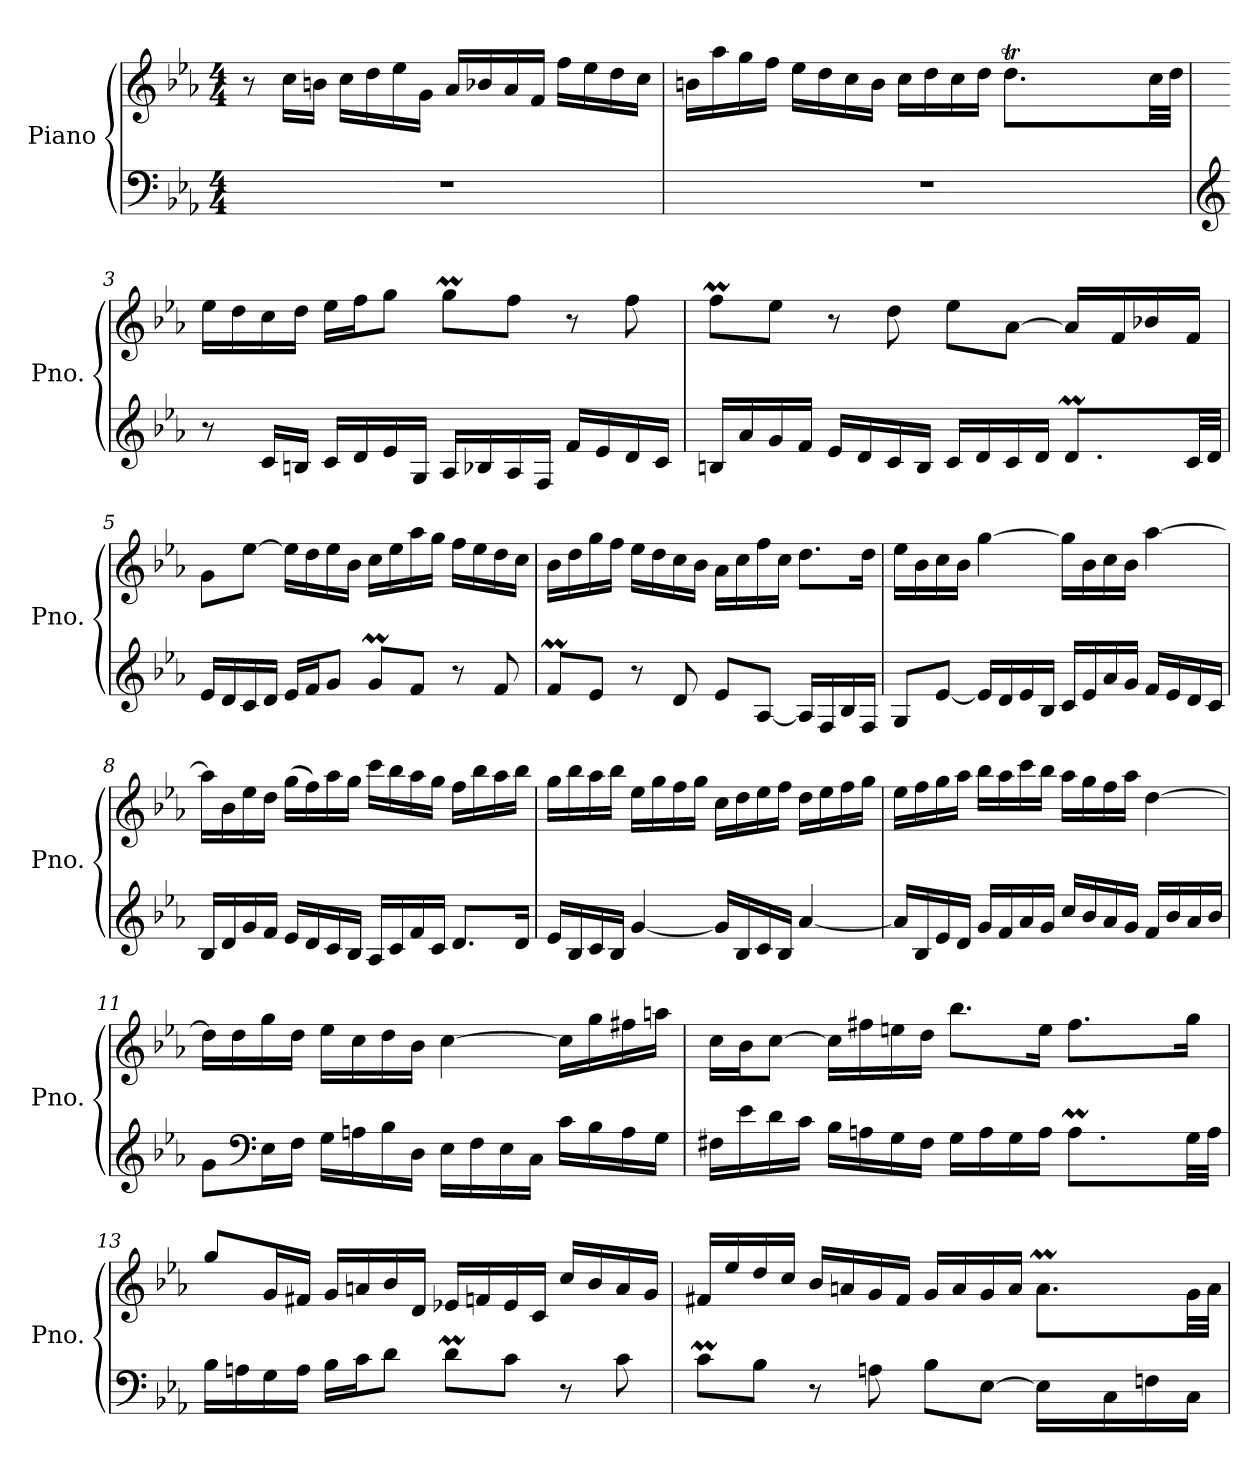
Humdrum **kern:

**kern	**kern
*part1	*part1
*staff2	*staff1
*I"Piano	*
*I'Pno.	*
*clefF4	*clefG2
*k[b-e-a-]	*k[b-e-a-]
*M4/4	*M4/4
=1	=1
1r	8r
.	16cc\LL
.	16bn\JJ
.	16cc\LL
.	16dd\
.	16ee-\
.	16g\JJ
.	16a-/LL
.	16b-X/
.	16a-/
.	16f/JJ
.	16ff\LL
.	16ee-\
.	16dd\
.	16cc\JJ
=2	=2
*	*^
1r	16bn\LL	2.ryy
.	16aa-\	.
.	16gg\	.
.	16ff\JJ	.
.	16ee-\LL	.
.	16dd\	.
.	16cc\	.
.	16b\JJ	.
.	16cc\LL	.
.	16dd\	.
.	16cc\	.
.	16dd\JJ	.
*	*tremolo	*
.	8.ddt\L	32ee-\yyLLL
.	.	32dd\yy
.	.	32ee-\yy
.	.	32dd\yyJJJ
*	*Xtremolo	*
.	.	32ee-\LLyy
.	.	32dd\JJJyy
.	32cc\LL	16ryy
.	32dd\JJJ	.
*	*v	*v
!!LO:LB:g=z
=3	=3
*clefG2	*
8r	16ee-\LL
.	16dd\
16c/LL	16cc\
16Bn/JJ	16dd\JJ
16c/LL	16ee-\LL
16d/	16ff\J
16e-/	8gg\J
16G/JJ	.
16A-/LL	8ggm\L
16B-X/	.
16A-/	8ff\J
16F/JJ	.
16f/LL	8r
16e-/	.
16d/	8ff\
16c/JJ	.
=4	=4
*^	*
16Bn/LL	2.ryy	8ffM\L
16a-/	.	.
16g/	.	8ee-\J
16f/JJ	.	.
16e-/LL	.	8r
16d/	.	.
16c/	.	8dd\
16B/JJ	.	.
16c/LL	.	8ee-\L
16d/	.	.
16c/	.	[8a-\J
16d/JJ	.	.
8.dm/L	24.e-/Lyy	16a-/LL]
.	24.d/yy	16f/
.	32e-/LLyy	16b-X/
.	32d/JJJyy	.
32c/LL	16ryy	16f/JJ
32d/JJJ	.	.
*v	*v	*
!!LO:LB:g=z
=5	=5
16e-/LL	8g\L
16d/	.
16c/	[8ee-\J
16d/JJ	.
16e-/LL	16ee-\LL]
16f/J	16dd\
8g/J	16ee-\
.	16b-\JJ
8gm/L	16cc\LL
.	16ee-\
8f/J	16aa-\
.	16gg\JJ
8r	16ff\LL
.	16ee-\
8f/	16dd\
.	16cc\JJ
=6	=6
8fM/L	16b-\LL
.	16dd\
8e-/J	16gg\
.	16ff\JJ
8r	16ee-\LL
.	16dd\
8d/	16cc\
.	16b-\JJ
8e-/L	16a-\LL
.	16cc\
[8A-/J	16ff\
.	16cc\JJ
16A-/LL]	8.dd\L
16F/	.
16B-/	.
16F/JJ	16dd\Jk
!!LO:LB:g=z
=7	=7
8G/L	16ee-\LL
.	16b-\
[8e-/J	16cc\
.	16b-\JJ
16e-/LL]	[4gg\
16d/	.
16e-/	.
16B-/JJ	.
16c/LL	16gg\LL]
16e-/	16b-\
16a-/	16cc\
16g/JJ	16b-\JJ
16f/LL	[4aa-\
16e-/	.
16d/	.
16c/JJ	.
=8	=8
16B-/LL	16aa-\LL]
16d/	16b-\
16g/	16ee-\
16f/JJ	16dd\JJ
16e-/LL	(>16gg\LL
16d/	16ff\)
16c/	16aa-\
16B-/JJ	16gg\JJ
16A-/LL	16ccc\LL
16c/	16bb-\
16f/	16aa-\
16c/JJ	16gg\JJ
8.d/L	16ff\LL
.	16bb-\
.	16aa-\
16d/Jk	16bb-\JJ
!!LO:LB:g=z
=9	=9
16e-/LL	16gg\LL
16B-/	16bb-\
16c/	16aa-\
16B-/JJ	16bb-\JJ
[4g/	16ee-\LL
.	16gg\
.	16ff\
.	16gg\JJ
16g/LL]	16cc\LL
16B-/	16dd\
16c/	16ee-\
16B-/JJ	16ff\JJ
[4a-/	16dd\LL
.	16ee-\
.	16ff\
.	16gg\JJ
=10	=10
16a-/LL]	16ee-\LL
16B-/	16ff\
16e-/	16gg\
16d/JJ	16aa-\JJ
16g/LL	16bb-\LL
16f/	16aa-\
16a-/	16ccc\
16g/JJ	16bb-\JJ
16cc/LL	16aa-\LL
16b-/	16gg\
16a-/	16ff\
16g/JJ	16aa-\JJ
16f/LL	[4dd\
16b-/	.
16a-/	.
16b-/JJ	.
!!LO:PB:g=z
=11	=11
8g\L	16dd\LL]
.	16dd\
*clefF4	*
16E-\L	16gg\
16F\JJ	16dd\JJ
16G\LL	16ee-\LL
16An\	16cc\
16B-\	16dd\
16D\JJ	16b-\JJ
16E-\LL	[4cc\
16F\	.
16E-\	.
16C\JJ	.
16c\LL	16cc\LL]
16B-\	16gg\
16A\	16ff#X\
16G\JJ	16aan\JJ
=12	=12
*^	*
16F#X\LL	2.ryy	16cc\LL
16e-\	.	16b-\J
16d\	.	[8cc\J
16c\JJ	.	.
16B-\LL	.	16cc\LL]
16An\	.	16ff#X\
16G\	.	16een\
16F#\JJ	.	16dd\JJ
16G\LL	.	8.bb-\L
16A\	.	.
16G\	.	.
16A\JJ	.	16ee\Jk
8.Am\L	24.B-\Lyy	8.ff#\L
.	24.A\yy	.
.	32B-\LLyy	.
.	32A\JJJyy	.
32G\LL	16ryy	16gg\Jk
32A\JJJ	.	.
*v	*v	*
!!LO:LB:g=z
=13	=13
16B-\LL	8gg/L
16An\	.
16G\	16g/L
16A\JJ	16f#X/JJ
16B-\LL	16g/LL
16c\J	16an/
8d\J	16b-/
.	16d/JJ
8dm\L	16e-X/LL
.	16fn/
8c\J	16e-/
.	16c/JJ
8r	16cc/LL
.	16b-/
8c\	16a/
.	16g/JJ
=14	=14
*	*^
8cM\L	16f#X/LL	2.ryy
.	16ee-/	.
8B-\J	16dd/	.
.	16cc/JJ	.
8r	16b-/LL	.
.	16an/	.
8An\	16g/	.
.	16f#/JJ	.
8B-\L	16g/LL	.
.	16a/	.
[8E-\J	16g/	.
.	16a/JJ	.
*	*tremolo	*
16E-\LL]	8.am\L	32b-\yyLLL
.	.	32a\yy
16C\	.	32b-\yy
.	.	32a\yyJJJ
*	*Xtremolo	*
16Fn\	.	32b-\LLyy
.	.	32a\JJJyy
16C\JJ	32g\LL	16ryy
.	32a\JJJ	.
*	*v	*v
=	=
*-	*-
